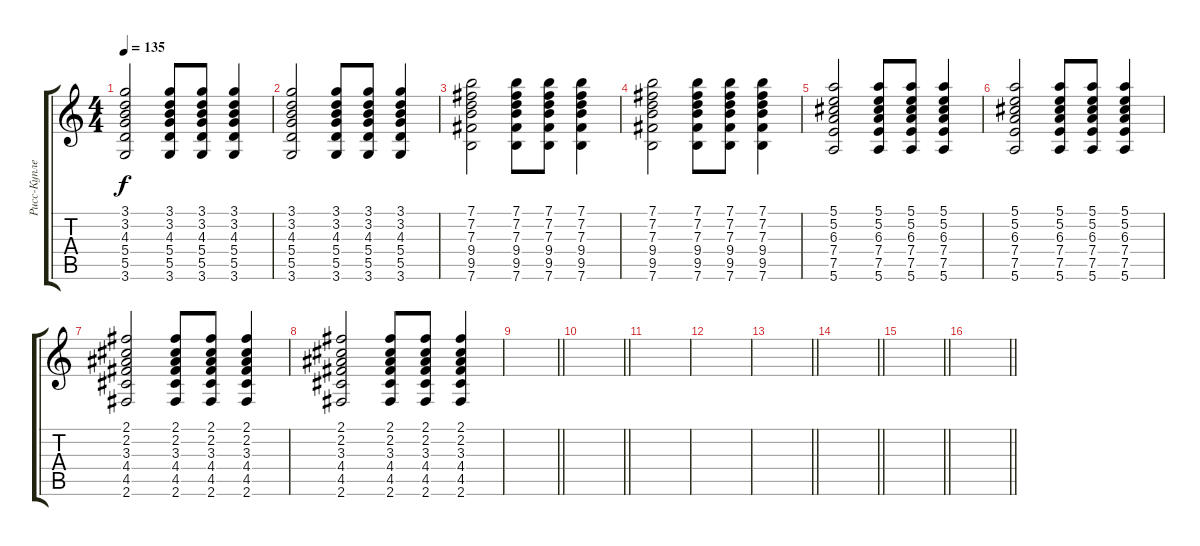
\track ("Рисс-Куплеты и ПХ" "Рисс-Купле") {mute instrument electricguitarclean}
\staff {score tabs}
\tuning (E4 B3 G3 D3 A2 E2) {hide}
\ts (4 4)
\tempo 135
\clef g2
\ks c
(3.1 3.2 4.3 5.4 5.5 3.6).2{dy f} (3.1 3.2 4.3 5.4 5.5 3.6).8 (3.1 3.2 4.3 5.4 5.5 3.6).8 (3.1 3.2 4.3 5.4 5.5 3.6).4 |
(3.1 3.2 4.3 5.4 5.5 3.6).2 (3.1 3.2 4.3 5.4 5.5 3.6).8 (3.1 3.2 4.3 5.4 5.5 3.6).8 (3.1 3.2 4.3 5.4 5.5 3.6).4 |
(7.1 7.2 7.3 9.4 9.5 7.6).2 (7.1 7.2 7.3 9.4 9.5 7.6).8 (7.1 7.2 7.3 9.4 9.5 7.6).8 (7.1 7.2 7.3 9.4 9.5 7.6).4 |
(7.1 7.2 7.3 9.4 9.5 7.6).2 (7.1 7.2 7.3 9.4 9.5 7.6).8 (7.1 7.2 7.3 9.4 9.5 7.6).8 (7.1 7.2 7.3 9.4 9.5 7.6).4 |
(5.1 5.2 6.3 7.4 7.5 5.6).2 (5.1 5.2 6.3 7.4 7.5 5.6).8 (5.1 5.2 6.3 7.4 7.5 5.6).8 (5.1 5.2 6.3 7.4 7.5 5.6).4 |
(5.1 5.2 6.3 7.4 7.5 5.6).2 (5.1 5.2 6.3 7.4 7.5 5.6).8 (5.1 5.2 6.3 7.4 7.5 5.6).8 (5.1 5.2 6.3 7.4 7.5 5.6).4 |
(2.1 2.2 3.3 4.4 4.5 2.6).2 (2.1 2.2 3.3 4.4 4.5 2.6).8 (2.1 2.2 3.3 4.4 4.5 2.6).8 (2.1 2.2 3.3 4.4 4.5 2.6).4 |
(2.1 2.2 3.3 4.4 4.5 2.6).2 (2.1 2.2 3.3 4.4 4.5 2.6).8 (2.1 2.2 3.3 4.4 4.5 2.6).8 (2.1 2.2 3.3 4.4 4.5 2.6).4 |
\barLineRight lightlight
|
\barLineRight lightlight
|
|
|
\barLineRight lightlight
|
\barLineRight lightlight
|
\barLineRight lightlight
|
\barLineRight lightlight
